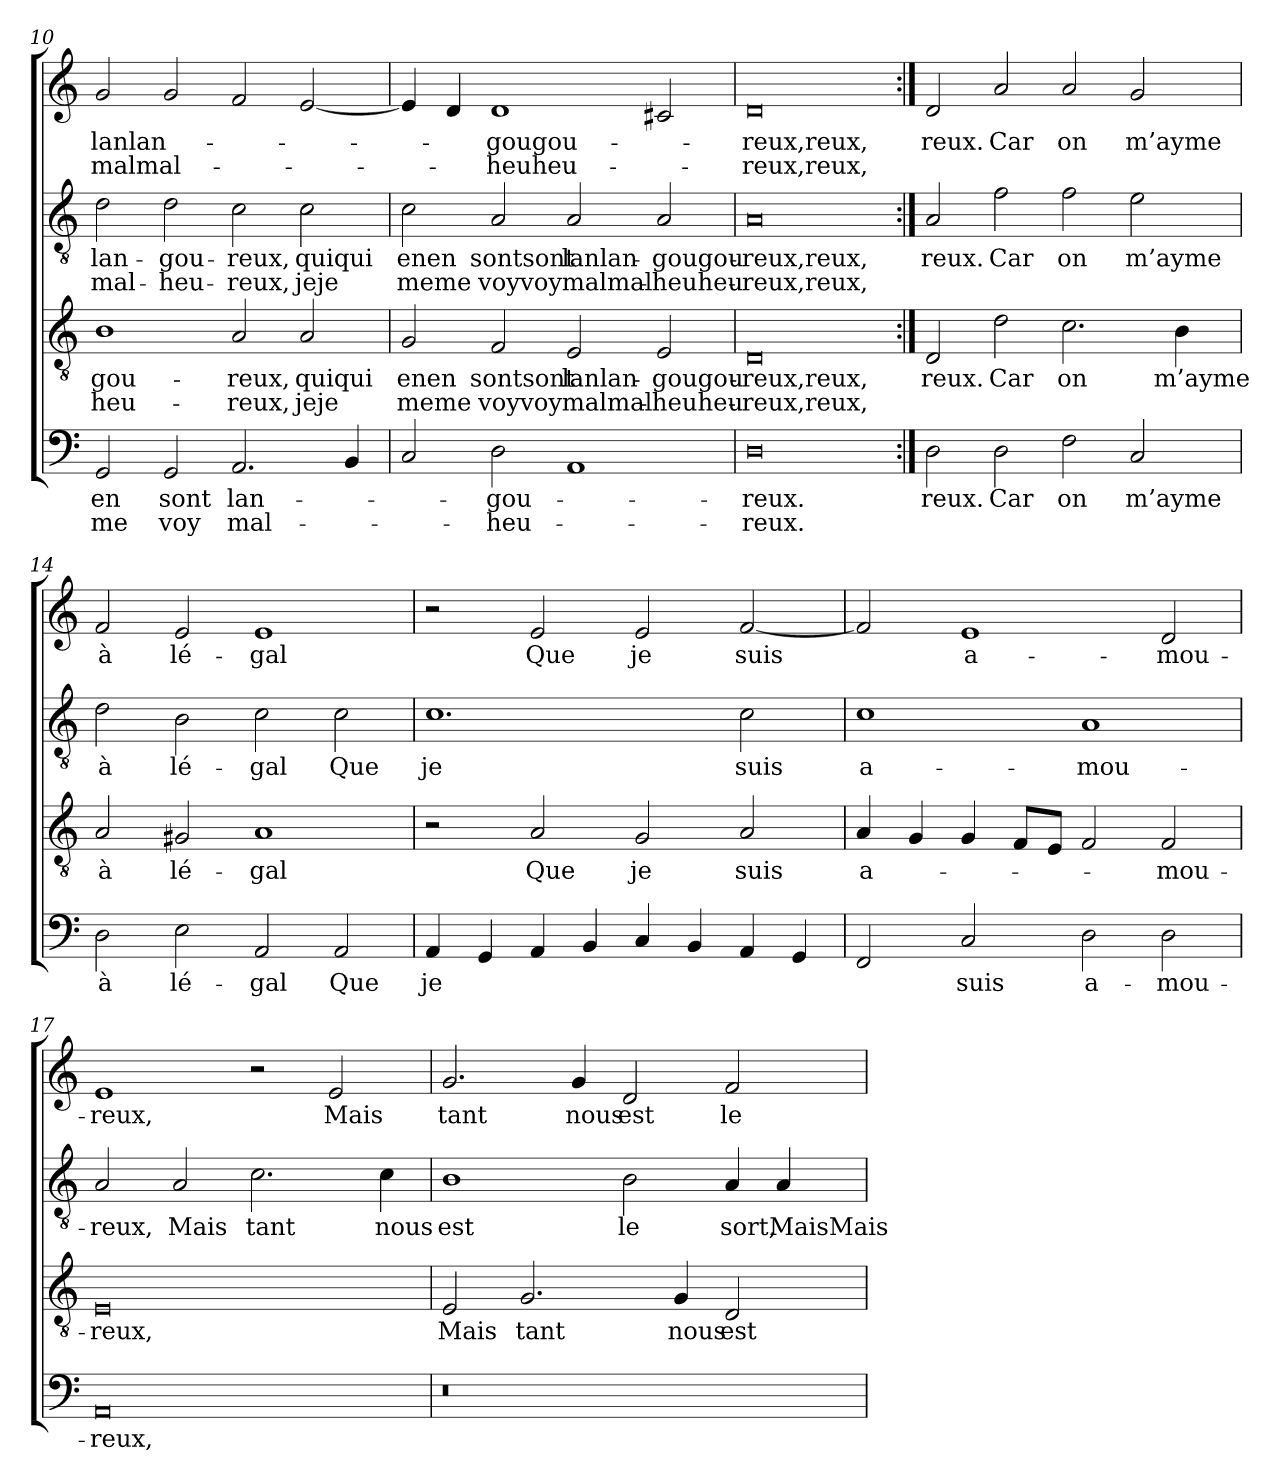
**kern	**text	**text	**kern	**text	**text	**kern	**text	**text	**kern	**text	**text
*part4	*part4	*part4	*part3	*part3	*part3	*part2	*part2	*part2	*part1	*part1	*part1
*staff4	*staff4	*staff4	*staff3	*staff3	*staff3	*staff2	*staff2	*staff2	*staff1	*staff1	*staff1
*clefF4	*	*	*clefGv2	*	*	*clefGv2	*	*	*clefG2	*	*
*k[]	*	*	*k[]	*	*	*k[]	*	*	*k[]	*	*
=10	=10	=10	=10	=10	=10	=10	=10	=10	=10	=10	=10
2GG	en	me	1B	-gou-	-heu-	2d	lan-	mal-	2g	lanlan-	malmal-
2GG	sont	voy	.	.	.	2d	-gou-	-heu-	2g	.	.
2.AA	lan-	mal-	2A	-reux,	-reux,	2c	-reux,	-reux,	2f	.	.
.	.	.	2A	quiqui	jeje	2c	quiqui	jeje	[2e	.	.
4BB	.	.	.	.	.	.	.	.	.	.	.
=11	=11	=11	=11	=11	=11	=11	=11	=11	=11	=11	=11
2C	.	.	2G	enen	meme	2c	enen	meme	4e]	.	.
.	.	.	.	.	.	.	.	.	4d	.	.
2D	-gou-	-heu-	2F	sontsont	voyvoy	2A	sontsont	voyvoy	1d	-gougou-	-heuheu-
1AA	.	.	2E	lanlan-	malmal-	2A	lanlan-	malmal-	.	.	.
.	.	.	2E	-gougou-	-heuheu-	2A	-gougou-	-heuheu-	2c#X	.	.
=12	=12	=12	=12	=12	=12	=12	=12	=12	=12	=12	=12
0D	-reux.	-reux.	0D	-reux,reux,	-reux,reux,	0A	-reux,reux,	-reux,reux,	0d	-reux,reux,	-reux,reux,
!!LO:PB:g=z
=13:|!	=13:|!	=13:|!	=13:|!	=13:|!	=13:|!	=13:|!	=13:|!	=13:|!	=13:|!	=13:|!	=13:|!
2D	- reux.	.	2D	- reux.	.	2A	- reux.	.	2d	- reux.	.
2D	Car	.	2d	Car	.	2f	Car	.	2a	Car	.
2F	on	.	2.c	on	.	2f	on	.	2a	on	.
2C	m’ayme	.	.	.	.	2e	m’ayme	.	2g	m’ayme	.
.	.	.	4B	m’ayme	.	.	.	.	.	.	.
=14	=14	=14	=14	=14	=14	=14	=14	=14	=14	=14	=14
2D	à	.	2A	à	.	2d	à	.	2f	à	.
2E	lé-	.	2G#X	lé-	.	2B	lé-	.	2e	lé-	.
2AA	-gal	.	1A	-gal	.	2c	-gal	.	1e	-gal	.
2AA	Que	.	.	.	.	2c	Que	.	.	.	.
=15	=15	=15	=15	=15	=15	=15	=15	=15	=15	=15	=15
4AA	je	.	2r	.	.	1.c	je	.	2r	.	.
4GG	.	.	.	.	.	.	.	.	.	.	.
4AA	.	.	2A	Que	.	.	.	.	2e	Que	.
4BB	.	.	.	.	.	.	.	.	.	.	.
4C	.	.	2G	je	.	.	.	.	2e	je	.
4BB	.	.	.	.	.	.	.	.	.	.	.
4AA	.	.	2A	suis	.	2c	suis	.	[2f	suis	.
4GG	.	.	.	.	.	.	.	.	.	.	.
!!LO:LB:g=z
=16	=16	=16	=16	=16	=16	=16	=16	=16	=16	=16	=16
2FF	.	.	4A	a-	.	1c	a-	.	2f]	.	.
.	.	.	4G	.	.	.	.	.	.	.	.
2C	suis	.	4G	.	.	.	.	.	1e	a-	.
.	.	.	8FL	.	.	.	.	.	.	.	.
.	.	.	8EJ	.	.	.	.	.	.	.	.
2D	a-	.	2F	.	.	1A	-mou-	.	.	.	.
2D	-mou-	.	2F	-mou-	.	.	.	.	2d	-mou-	.
=17	=17	=17	=17	=17	=17	=17	=17	=17	=17	=17	=17
0AA	-reux,	.	0E	-reux,	.	2A	-reux,	.	1e	-reux,	.
.	.	.	.	.	.	2A	Mais	.	.	.	.
.	.	.	.	.	.	2.c	tant	.	2r	.	.
.	.	.	.	.	.	.	.	.	2e	Mais	.
.	.	.	.	.	.	4c	nous	.	.	.	.
=18	=18	=18	=18	=18	=18	=18	=18	=18	=18	=18	=18
0r	.	.	2E	Mais	.	1B	est	.	2.g	tant	.
.	.	.	2.G	tant	.	.	.	.	.	.	.
.	.	.	.	.	.	.	.	.	4g	nous	.
.	.	.	.	.	.	2B	le	.	2d	est	.
.	.	.	4G	nous	.	.	.	.	.	.	.
.	.	.	2D	est	.	4A	sort,	.	2f	le	.
.	.	.	.	.	.	4A	MaisMais	.	.	.	.
=	=	=	=	=	=	=	=	=	=	=	=
*-	*-	*-	*-	*-	*-	*-	*-	*-	*-	*-	*-
